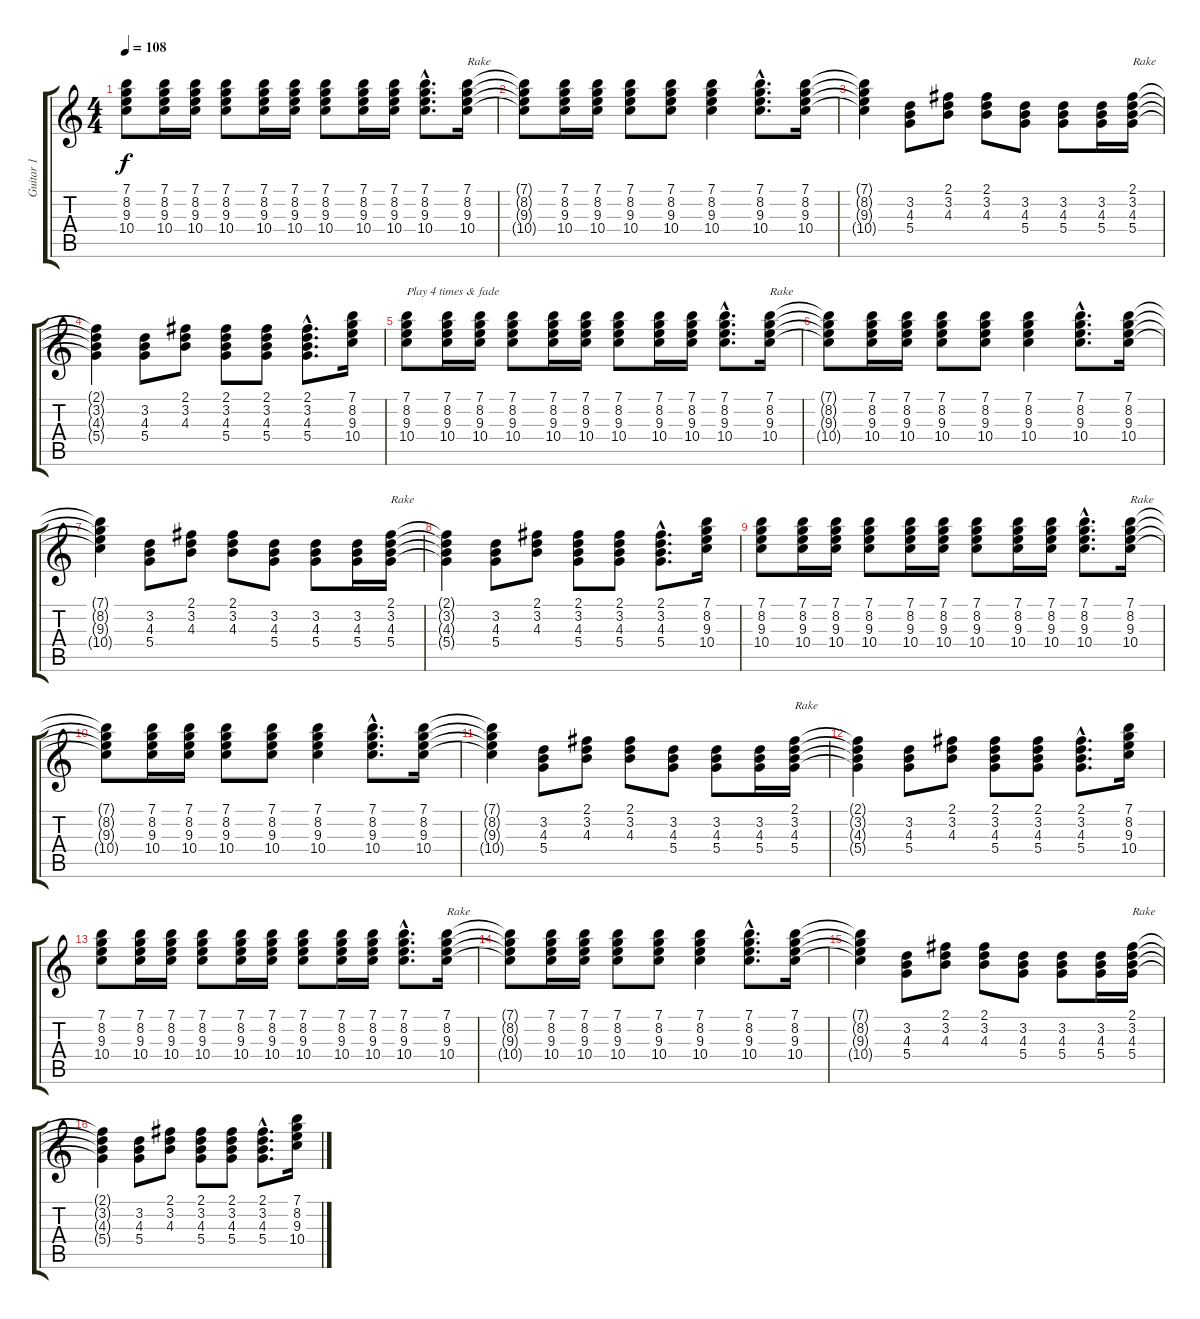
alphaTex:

\track ("Guitar 1" "Guitar 1") {instrument electricguitarclean}
\staff {score tabs}
\tuning (E4 B3 G3 D3 A2 E2) {hide}
\ts (4 4)
\tempo 108
\clef g2
\ks c
(7.1 8.2 9.3 10.4).8{dy f} (7.1 8.2 9.3 10.4).16 (7.1 8.2 9.3 10.4).16 (7.1 8.2 9.3 10.4).8 (7.1 8.2 9.3 10.4).16 (7.1 8.2 9.3 10.4).16 (7.1 8.2 9.3 10.4).8 (7.1 8.2 9.3 10.4).16 (7.1 8.2 9.3 10.4).16 (7.1{hac} 8.2{hac} 9.3{hac} 10.4{hac}).8{d} (7.1 8.2 9.3 10.4).16{txt "Rake"} |
(7.1{t} 8.2{t} 9.3{t} 10.4{t}).8 (7.1 8.2 9.3 10.4).16 (7.1 8.2 9.3 10.4).16 (7.1 8.2 9.3 10.4).8 (7.1 8.2 9.3 10.4).8 (7.1 8.2 9.3 10.4).4 (7.1{hac} 8.2{hac} 9.3{hac} 10.4{hac}).8{d} (7.1 8.2 9.3 10.4).16 |
(7.1{t} 8.2{t} 9.3{t} 10.4{t}).4 (3.2 4.3 5.4).8 (2.1 3.2 4.3).8 (2.1 3.2 4.3).8 (3.2 4.3 5.4).8 (3.2 4.3 5.4).8 (3.2 4.3 5.4).16 (2.1 3.2 4.3 5.4).16{txt "Rake"} |
(2.1{t} 3.2{t} 4.3{t} 5.4{t}).4 (3.2 4.3 5.4).8 (2.1 3.2 4.3).8 (2.1 3.2 4.3 5.4).8 (2.1 3.2 4.3 5.4).8 (2.1{hac} 3.2{hac} 4.3{hac} 5.4{hac}).8{d} (7.1 8.2 9.3 10.4).16 |
(7.1 8.2 9.3 10.4).8{txt "Play 4 times & fade"} (7.1 8.2 9.3 10.4).16 (7.1 8.2 9.3 10.4).16 (7.1 8.2 9.3 10.4).8 (7.1 8.2 9.3 10.4).16 (7.1 8.2 9.3 10.4).16 (7.1 8.2 9.3 10.4).8 (7.1 8.2 9.3 10.4).16 (7.1 8.2 9.3 10.4).16 (7.1{hac} 8.2{hac} 9.3{hac} 10.4{hac}).8{d} (7.1 8.2 9.3 10.4).16{txt "Rake"} |
(7.1{t} 8.2{t} 9.3{t} 10.4{t}).8 (7.1 8.2 9.3 10.4).16 (7.1 8.2 9.3 10.4).16 (7.1 8.2 9.3 10.4).8 (7.1 8.2 9.3 10.4).8 (7.1 8.2 9.3 10.4).4 (7.1{hac} 8.2{hac} 9.3{hac} 10.4{hac}).8{d} (7.1 8.2 9.3 10.4).16 |
(7.1{t} 8.2{t} 9.3{t} 10.4{t}).4 (3.2 4.3 5.4).8 (2.1 3.2 4.3).8 (2.1 3.2 4.3).8 (3.2 4.3 5.4).8 (3.2 4.3 5.4).8 (3.2 4.3 5.4).16 (2.1 3.2 4.3 5.4).16{txt "Rake"} |
(2.1{t} 3.2{t} 4.3{t} 5.4{t}).4 (3.2 4.3 5.4).8 (2.1 3.2 4.3).8 (2.1 3.2 4.3 5.4).8 (2.1 3.2 4.3 5.4).8 (2.1{hac} 3.2{hac} 4.3{hac} 5.4{hac}).8{d} (7.1 8.2 9.3 10.4).16 |
(7.1 8.2 9.3 10.4).8 (7.1 8.2 9.3 10.4).16 (7.1 8.2 9.3 10.4).16 (7.1 8.2 9.3 10.4).8 (7.1 8.2 9.3 10.4).16 (7.1 8.2 9.3 10.4).16 (7.1 8.2 9.3 10.4).8 (7.1 8.2 9.3 10.4).16 (7.1 8.2 9.3 10.4).16 (7.1{hac} 8.2{hac} 9.3{hac} 10.4{hac}).8{d} (7.1 8.2 9.3 10.4).16{txt "Rake"} |
(7.1{t} 8.2{t} 9.3{t} 10.4{t}).8 (7.1 8.2 9.3 10.4).16 (7.1 8.2 9.3 10.4).16 (7.1 8.2 9.3 10.4).8 (7.1 8.2 9.3 10.4).8 (7.1 8.2 9.3 10.4).4 (7.1{hac} 8.2{hac} 9.3{hac} 10.4{hac}).8{d} (7.1 8.2 9.3 10.4).16 |
(7.1{t} 8.2{t} 9.3{t} 10.4{t}).4 (3.2 4.3 5.4).8 (2.1 3.2 4.3).8 (2.1 3.2 4.3).8 (3.2 4.3 5.4).8 (3.2 4.3 5.4).8 (3.2 4.3 5.4).16 (2.1 3.2 4.3 5.4).16{txt "Rake"} |
(2.1{t} 3.2{t} 4.3{t} 5.4{t}).4 (3.2 4.3 5.4).8 (2.1 3.2 4.3).8 (2.1 3.2 4.3 5.4).8 (2.1 3.2 4.3 5.4).8 (2.1{hac} 3.2{hac} 4.3{hac} 5.4{hac}).8{d} (7.1 8.2 9.3 10.4).16 |
(7.1 8.2 9.3 10.4).8 (7.1 8.2 9.3 10.4).16 (7.1 8.2 9.3 10.4).16 (7.1 8.2 9.3 10.4).8 (7.1 8.2 9.3 10.4).16 (7.1 8.2 9.3 10.4).16 (7.1 8.2 9.3 10.4).8 (7.1 8.2 9.3 10.4).16 (7.1 8.2 9.3 10.4).16 (7.1{hac} 8.2{hac} 9.3{hac} 10.4{hac}).8{d} (7.1 8.2 9.3 10.4).16{txt "Rake"} |
(7.1{t} 8.2{t} 9.3{t} 10.4{t}).8 (7.1 8.2 9.3 10.4).16 (7.1 8.2 9.3 10.4).16 (7.1 8.2 9.3 10.4).8 (7.1 8.2 9.3 10.4).8 (7.1 8.2 9.3 10.4).4 (7.1{hac} 8.2{hac} 9.3{hac} 10.4{hac}).8{d} (7.1 8.2 9.3 10.4).16 |
(7.1{t} 8.2{t} 9.3{t} 10.4{t}).4 (3.2 4.3 5.4).8 (2.1 3.2 4.3).8 (2.1 3.2 4.3).8 (3.2 4.3 5.4).8 (3.2 4.3 5.4).8 (3.2 4.3 5.4).16 (2.1 3.2 4.3 5.4).16{txt "Rake"} |
(2.1{t} 3.2{t} 4.3{t} 5.4{t}).4 (3.2 4.3 5.4).8 (2.1 3.2 4.3).8 (2.1 3.2 4.3 5.4).8 (2.1 3.2 4.3 5.4).8 (2.1{hac} 3.2{hac} 4.3{hac} 5.4{hac}).8{d} (7.1 8.2 9.3 10.4).16
